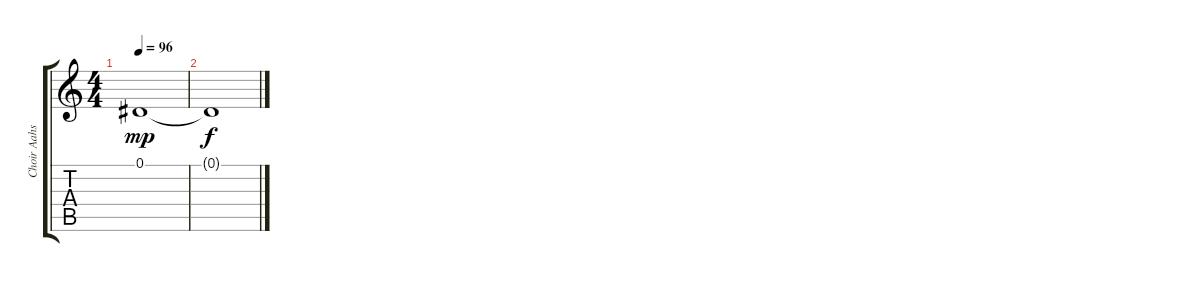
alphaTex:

\track ("Choir Aahs" "Choir Aahs") {instrument choiraahs}
\staff {score tabs}
\tuning (Eb4 Bb3 Gb3 Db3 Ab2 Eb2) {hide}
\ts (4 4)
\tempo 96
\clef g2
\ks c
0.1.1{dy mp} |
0.1{t}.1{dy f}
